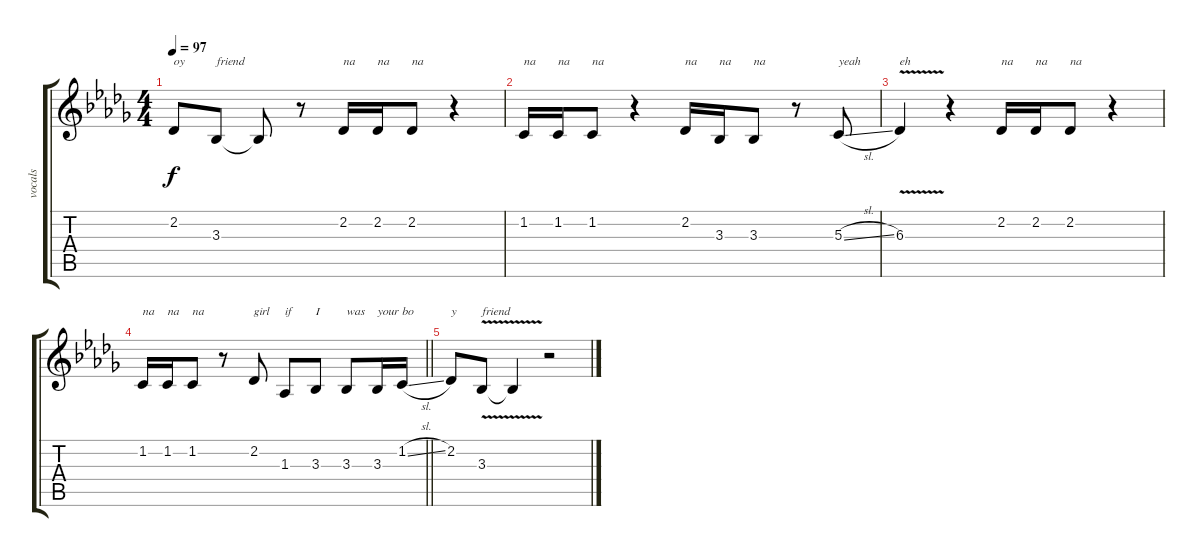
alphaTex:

\track ("vocals" "vocals") {instrument lead2sawtooth}
\staff {score tabs}
\tuning (E4 B3 G3 D3 A2 E2) {hide}
\ts (4 4)
\tempo 97
\clef g2
\ks bbminor
2.2.8{txt "oy" dy f} 3.3.8{txt "friend"} 3.3{t}.8 r.8 2.2.16{txt "na"} 2.2.16{txt "na"} 2.2.8{txt "na"} r.4 |
1.2.16{txt "na"} 1.2.16{txt "na"} 1.2.8{txt "na"} r.4 2.2.16{txt "na"} 3.3.16{txt "na"} 3.3.8{txt "na"} r.8 5.3{sl}.8{txt "yeah"} |
6.3{v}.4{txt "eh"} r.4 2.2.16{txt "na"} 2.2.16{txt "na"} 2.2.8{txt "na"} r.4 |
\barLineRight lightlight
1.2.16{txt "na"} 1.2.16{txt "na"} 1.2.8{txt "na"} r.8 2.2.8{txt "girl"} 1.3.8{txt "if"} 3.3.8{txt "I"} 3.3.8{txt "was"} 3.3.16{txt "your"} 1.2{sl}.16{txt "bo"} |
2.2.8{txt "y"} 3.3{v}.8{txt "friend"} 3.3{t}.4 r.2
